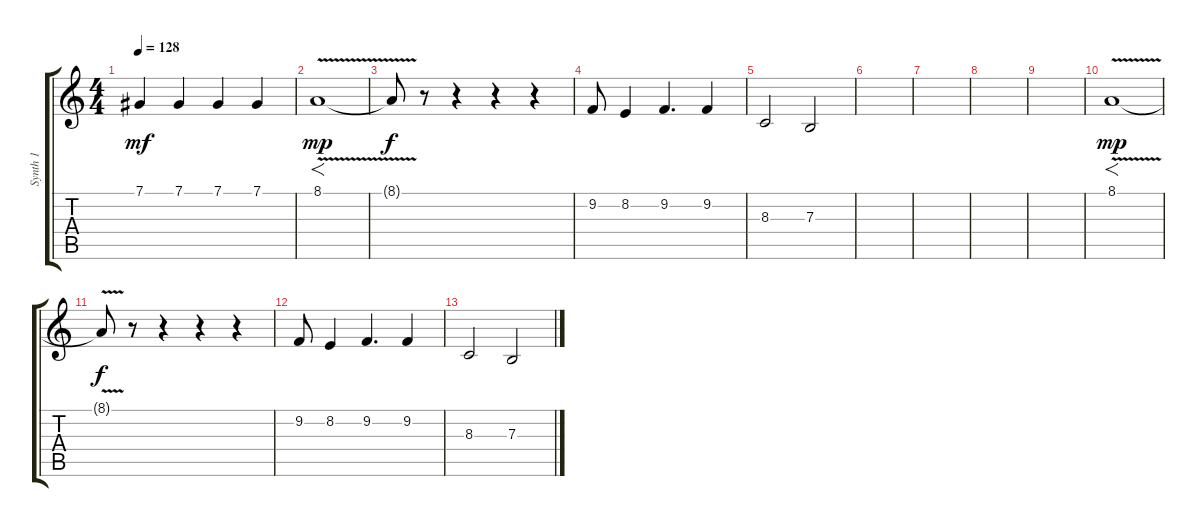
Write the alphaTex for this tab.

\track ("Synth 1" "Synth 1") {instrument choiraahs}
\staff {score tabs}
\tuning (Db4 Ab3 E3 B2 Gb2 Db2) {hide}
\ts (4 4)
\tempo 128
\clef g2
\ks c
7.1.4{dy mf} 7.1.4 7.1.4 7.1.4 |
8.1{v}.1{f dy mp} |
8.1{t}.8{dy f} r.8 r.4 r.4 r.4 |
9.2.8 8.2.4 9.2.4{d} 9.2.4 |
8.3.2 7.3.2 |
|
|
|
|
8.1{v}.1{f dy mp} |
8.1{t}.8{dy f} r.8 r.4 r.4 r.4 |
9.2.8 8.2.4 9.2.4{d} 9.2.4 |
8.3.2 7.3.2
